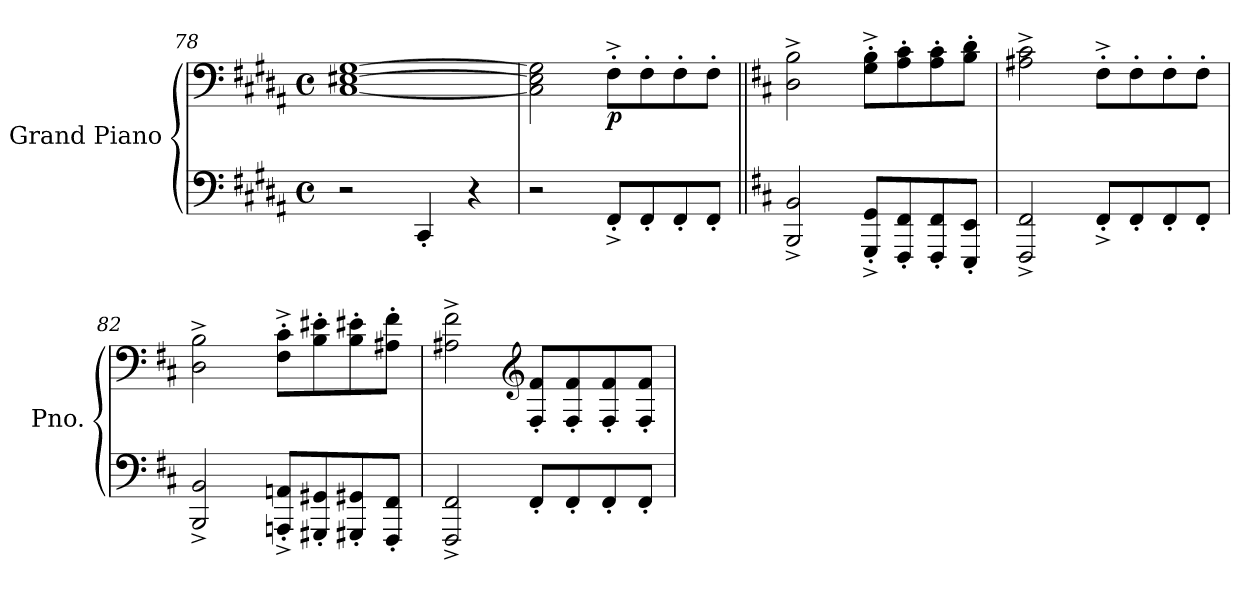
**kern	**kern	**dynam
*part1	*part1	*part1
*staff2	*staff1	*staff1/2
*I"Grand Piano	*	*
*I'Pno.	*	*
*clefF4	*clefF4	*
*k[f#c#g#d#a#]	*k[f#c#g#d#a#]	*
*M4/4	*M4/4	*
*met(c)	*met(c)	*
=78	=78	=78
2r	[1C# [1E#X [1G#	.
4CC#'/	.	.
4r	.	.
=79	=79	=79
2r	2C#\] 2E#\] 2G#\]	.
!	!	!LO:DY:b
8FF#'^/L	8F#'^\L	p
8FF#'/	8F#'\	.
8FF#'/	8F#'\	.
8FF#'/J	8F#'\J	.
=80||	=80||	=80||
*k[f#c#]	*k[f#c#]	*
2BBB/^ 2BB/^	2D\^ 2B\^	.
8GGG/'^ 8GG/'^L	8G\'^ 8B\'^L	.
8FFF#/' 8FF#/'	8A\' 8c#\'	.
8FFF#/' 8FF#/'	8A\' 8c#\'	.
8EEE/' 8EE/'J	8B\' 8d\'J	.
!!LO:LB:g=z
=81	=81	=81
2FFF#/^ 2FF#/^	2A#X\^ 2c#\^	.
8FF#'^/L	8F#'^\L	.
8FF#'/	8F#'\	.
8FF#'/	8F#'\	.
8FF#'/J	8F#'\J	.
=82	=82	=82
2BBB/^ 2BB/^	2D\^ 2B\^	.
8AAAn/'^ 8AAn/'^L	8F#\'^ 8c#\'^L	.
8GGG#X/' 8GG#X/'	8B\' 8e#X\'	.
8GGG#X/' 8GG#X/'	8B\' 8e#X\'	.
8FFF#/' 8FF#/'J	8A#X\' 8f#\'J	.
=83	=83	=83
2FFF#/^ 2FF#/^	2A#X\^ 2f#\^	.
*	*clefG2	*
8FF#'/L	8F#/' 8f#/'L	.
8FF#'/	8F#/' 8f#/'	.
8FF#'/	8F#/' 8f#/'	.
8FF#'/J	8F#/' 8f#/'J	.
=	=	=
*-	*-	*-
